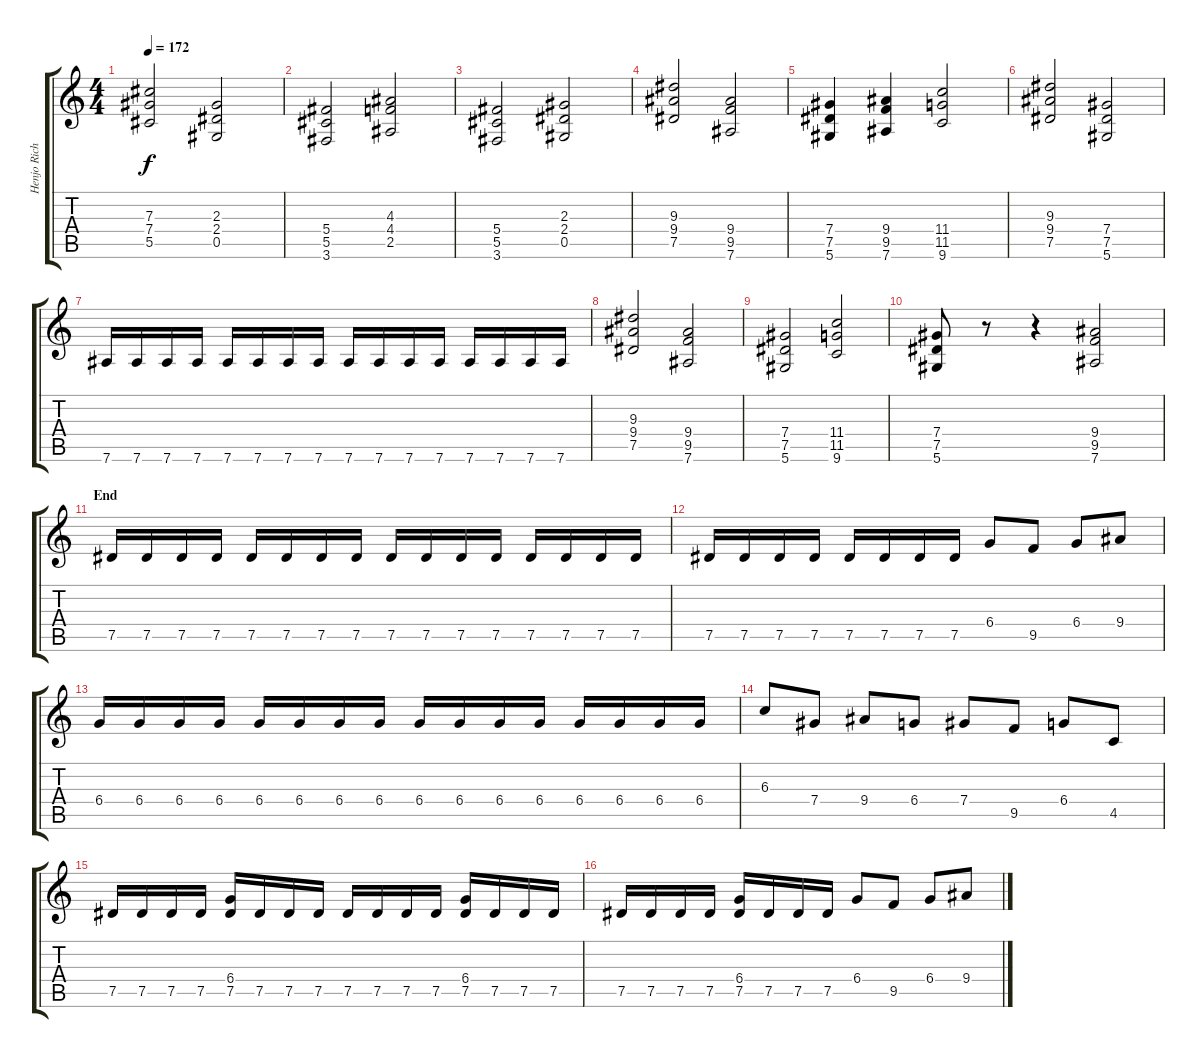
\track ("Henjo Richter - Guitar" "Henjo Rich") {instrument overdrivenguitar}
\staff {score tabs}
\tuning (Eb4 Bb3 Gb3 Db3 Ab2 Eb2) {hide}
\ts (4 4)
\tempo 172
\clef g2
\ks c
(7.3 7.4 5.5).2{dy f} (2.3 2.4 0.5).2 |
(5.4 5.5 3.6).2 (4.3 4.4 2.5).2 |
(5.4 5.5 3.6).2 (2.3 2.4 0.5).2 |
(9.3 9.4 7.5).2 (9.4 9.5 7.6).2 |
(7.4 7.5 5.6).4 (9.4 9.5 7.6).4 (11.4 11.5 9.6).2 |
(9.3 9.4 7.5).2 (7.4 7.5 5.6).2 |
7.6.16 7.6.16 7.6.16 7.6.16 7.6.16 7.6.16 7.6.16 7.6.16 7.6.16 7.6.16 7.6.16 7.6.16 7.6.16 7.6.16 7.6.16 7.6.16 |
(9.3 9.4 7.5).2 (9.4 9.5 7.6).2 |
(7.4 7.5 5.6).2 (11.4 11.5 9.6).2 |
(7.4 7.5 5.6).8 r.8 r.4 (9.4 9.5 7.6).2 |
\section ("" "End")
7.5.16 7.5.16 7.5.16 7.5.16 7.5.16 7.5.16 7.5.16 7.5.16 7.5.16 7.5.16 7.5.16 7.5.16 7.5.16 7.5.16 7.5.16 7.5.16 |
7.5.16 7.5.16 7.5.16 7.5.16 7.5.16 7.5.16 7.5.16 7.5.16 6.4.8 9.5.8 6.4.8 9.4.8 |
6.4.16 6.4.16 6.4.16 6.4.16 6.4.16 6.4.16 6.4.16 6.4.16 6.4.16 6.4.16 6.4.16 6.4.16 6.4.16 6.4.16 6.4.16 6.4.16 |
6.3.8 7.4.8 9.4.8 6.4.8 7.4.8 9.5.8 6.4.8 4.5.8 |
7.5.16 7.5.16 7.5.16 7.5.16 (6.4 7.5).16 7.5.16 7.5.16 7.5.16 7.5.16 7.5.16 7.5.16 7.5.16 (6.4 7.5).16 7.5.16 7.5.16 7.5.16 |
7.5.16 7.5.16 7.5.16 7.5.16 (6.4 7.5).16 7.5.16 7.5.16 7.5.16 6.4.8 9.5.8 6.4.8 9.4.8
